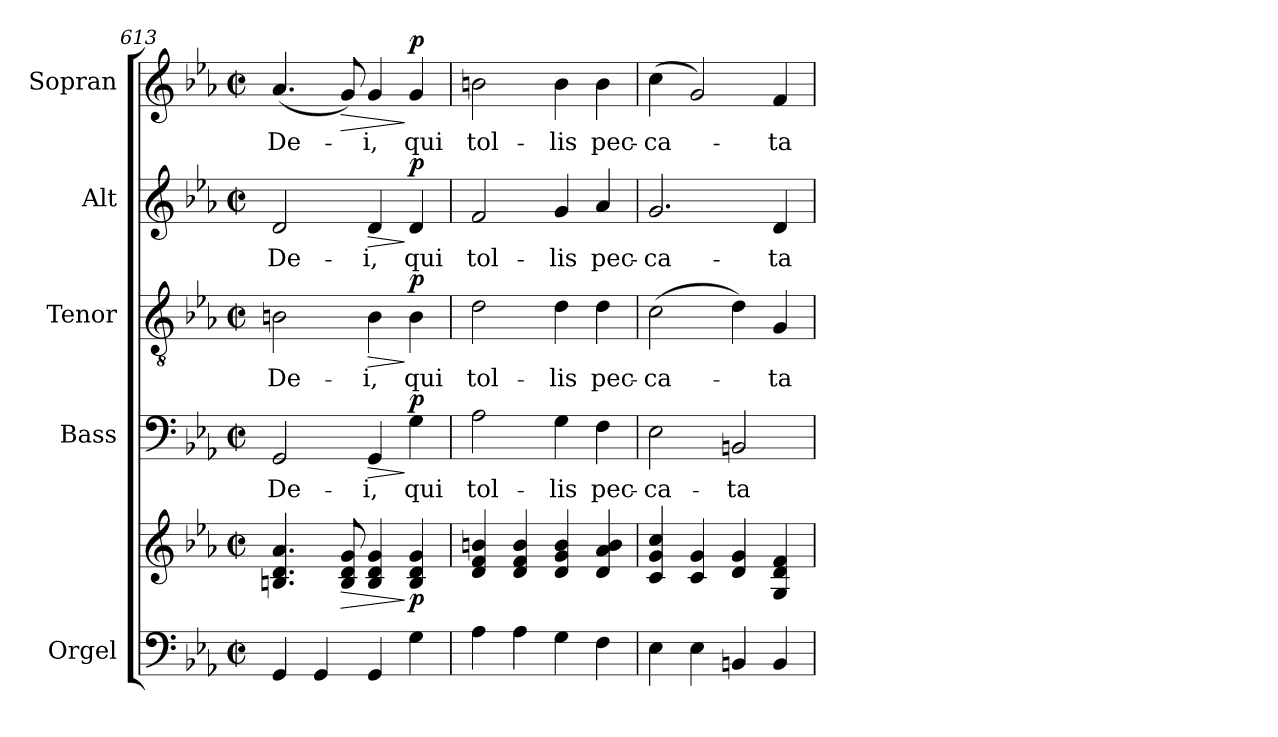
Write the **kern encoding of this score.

**kern	**kern	**dynam	**kern	**text	**dynam	**kern	**text	**dynam	**kern	**text	**dynam	**kern	**text	**dynam
*part5	*part5	*part5	*part4	*part4	*part4	*part3	*part3	*part3	*part2	*part2	*part2	*part1	*part1	*part1
*staff6	*staff5	*staff5/6	*staff4	*staff4	*staff4	*staff3	*staff3	*staff3	*staff2	*staff2	*staff2	*staff1	*staff1	*staff1
*I"Orgel	*	*	*I"Bass	*	*	*I"Tenor	*	*	*I"Alt	*	*	*I"Sopran	*	*
*I'Org.	*	*	*I'B.	*	*	*I'T.	*	*	*I'A.	*	*	*I'S.	*	*
*clefF4	*clefG2	*	*clefF4	*	*	*clefGv2	*	*	*clefG2	*	*	*clefG2	*	*
*k[b-e-a-]	*k[b-e-a-]	*	*k[b-e-a-]	*	*	*k[b-e-a-]	*	*	*k[b-e-a-]	*	*	*k[b-e-a-]	*	*
*E-:	*E-:	*	*E-:	*	*	*E-:	*	*	*E-:	*	*	*E-:	*	*
*M2/2	*M2/2	*	*M2/2	*	*	*M2/2	*	*	*M2/2	*	*	*M2/2	*	*
*met(c|)	*met(c|)	*	*met(c|)	*	*	*met(c|)	*	*	*met(c|)	*	*	*met(c|)	*	*
=613	=613	=613	=613	=613	=613	=613	=613	=613	=613	=613	=613	=613	=613	=613
!	!	!	!	!LO:LY:b	!	!	!LO:LY:b	!	!	!LO:LY:b	!	!	!LO:LY:b	!
4GG/	4.Bn/ 4.d/ 4.a-/	.	2GG/	De-	.	2Bn\	De-	.	2d/	De-	.	(<4.a-/	De-	.
4GG/	.	.	.	.	.	.	.	.	.	.	.	.	.	.
!	!	!LO:HP:b	!	!	!	!	!	!	!	!	!	!	!	!LO:HP:b
.	8B/ 8d/ 8g/	>	.	.	.	.	.	.	.	.	.	8g/)	.	>
!	!	!	!	!LO:LY:b	!LO:HP:b	!	!LO:LY:b	!LO:HP:b	!	!LO:LY:b	!LO:HP:b	!	!LO:LY:b	!
4GG/	4B/ 4d/ 4g/	.	4GG/	-i,	>	4B\	-i,	>	4d/	-i,	>	4g/	-i,	.
!	!	!LO:DY:n=1:b	!	!LO:LY:b	!LO:DY:n=1:a	!	!LO:LY:b	!LO:DY:n=1:a	!	!LO:LY:b	!LO:DY:n=1:a	!	!LO:LY:b	!LO:DY:n=1:a
4G\	4B/ 4d/ 4g/	] p	4G\	qui	] p	4B\	qui	] p	4d/	qui	] p	4g/	qui	] p
=614	=614	=614	=614	=614	=614	=614	=614	=614	=614	=614	=614	=614	=614	=614
!	!	!	!	!LO:LY:b	!	!	!LO:LY:b	!	!	!LO:LY:b	!	!	!LO:LY:b	!
4A-\	4d/ 4f/ 4bn/	.	2A-\	tol-	.	2d\	tol-	.	2f/	tol-	.	2bn\	tol-	.
4A-\	4d/ 4f/ 4b/	.	.	.	.	.	.	.	.	.	.	.	.	.
!	!	!	!	!LO:LY:b	!	!	!LO:LY:b	!	!	!LO:LY:b	!	!	!LO:LY:b	!
4G\	4d/ 4g/ 4b/	.	4G\	-lis	.	4d\	-lis	.	4g/	-lis	.	4b\	-lis	.
!	!	!	!	!LO:LY:b	!	!	!LO:LY:b	!	!	!LO:LY:b	!	!	!LO:LY:b	!
4F\	4d/ 4a-/ 4b/	.	4F\	pec-	.	4d\	pec-	.	4a-/	pec-	.	4b\	pec-	.
=615	=615	=615	=615	=615	=615	=615	=615	=615	=615	=615	=615	=615	=615	=615
!	!	!	!	!LO:LY:b	!	!	!LO:LY:b	!	!	!LO:LY:b	!	!	!LO:LY:b	!
4E-\	4c/ 4g/ 4cc/	.	2E-\	-ca-	.	(>2c\	-ca-	.	2.g/	-ca-	.	(>4cc\	-ca-	.
4E-\	4c/ 4g/	.	.	.	.	.	.	.	.	.	.	2g/)	.	.
!	!	!	!	!LO:LY:b	!	!	!	!	!	!	!	!	!	!
4BBn/	4d/ 4g/	.	2BBn/	-ta	.	4d\)	.	.	.	.	.	.	.	.
!	!	!	!	!	!	!	!LO:LY:b	!	!	!LO:LY:b	!	!	!LO:LY:b	!
4BB/	4G/ 4d/ 4f/	.	.	.	.	4G/	-ta	.	4d/	-ta	.	4f/	-ta	.
=	=	=	=	=	=	=	=	=	=	=	=	=	=	=
*-	*-	*-	*-	*-	*-	*-	*-	*-	*-	*-	*-	*-	*-	*-
